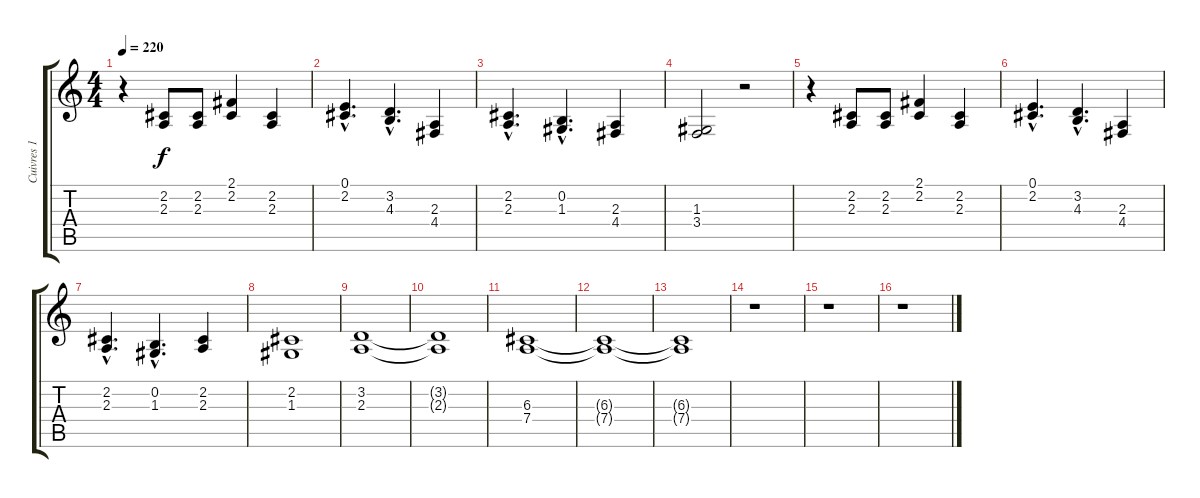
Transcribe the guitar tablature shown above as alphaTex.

\track ("Cuivres 1" "Cuivres 1") {instrument trombone}
\staff {score tabs}
\tuning (E4 B3 G3 D3 A2 E2) {hide}
\ts (4 4)
\tempo 220
\clef g2
\ks c
r.4{dy f} (2.2 2.3).8 (2.2 2.3).8 (2.1 2.2).4 (2.2 2.3).4 |
(0.1{hac} 2.2{hac}).4{d} (3.2{hac} 4.3{hac}).4{d} (2.3 4.4).4 |
(2.2{hac} 2.3{hac}).4{d} (0.2{hac} 1.3{hac}).4{d} (2.3 4.4).4 |
(1.3 3.4).2 r.2 |
r.4 (2.2 2.3).8 (2.2 2.3).8 (2.1 2.2).4 (2.2 2.3).4 |
(0.1{hac} 2.2{hac}).4{d} (3.2{hac} 4.3{hac}).4{d} (2.3 4.4).4 |
(2.2{hac} 2.3{hac}).4{d} (0.2{hac} 1.3{hac}).4{d} (2.2 2.3).4 |
(2.2 1.3).1 |
(3.2 2.3).1 |
(3.2{t} 2.3{t}).1 |
(6.3 7.4).1{volume 5} |
(6.3{t} 7.4{t}).1 |
(6.3{t} 7.4{t}).1 |
r.1 |
r.1 |
r.1
